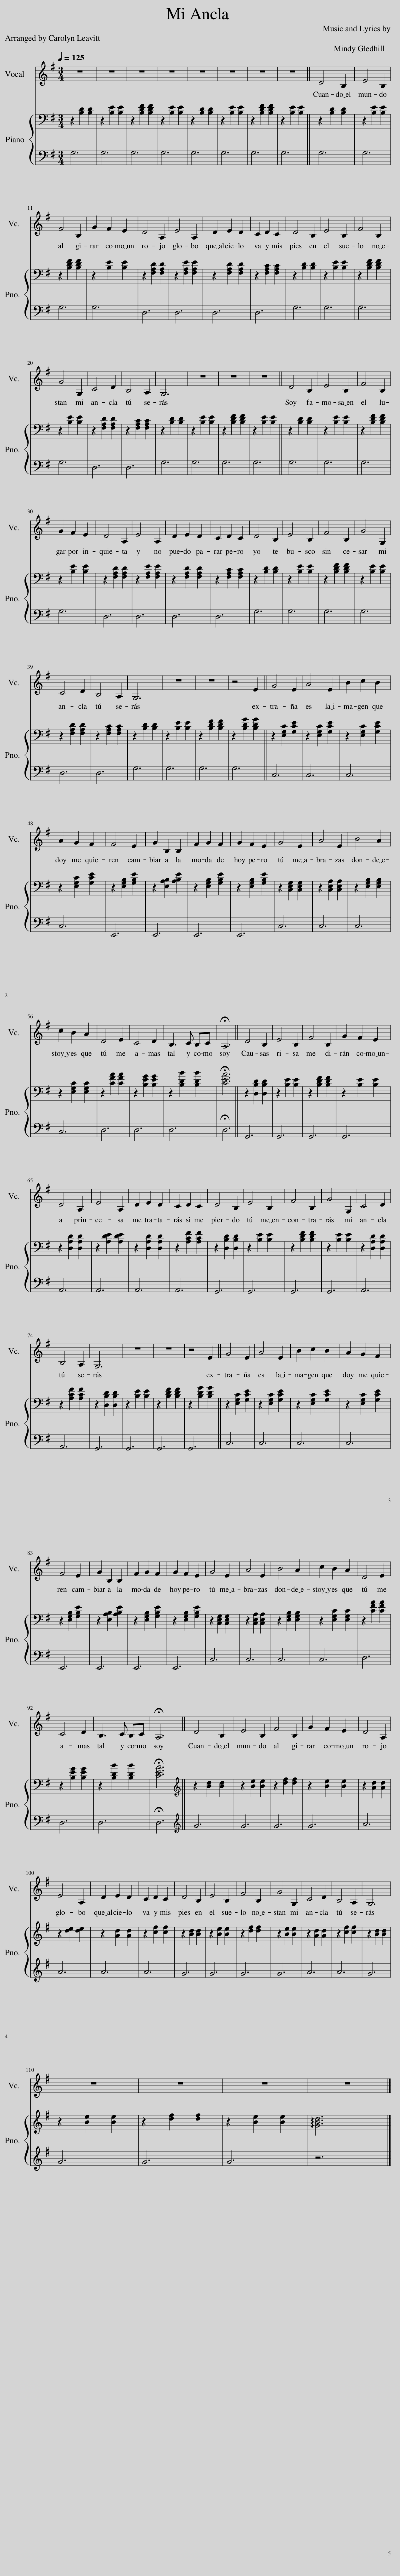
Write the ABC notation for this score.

X:1
%%score 1 { 2 | 3 }
L:1/8
Q:1/4=125
M:3/4
I:linebreak $
K:G
V:1 treble
V:2 bass
V:3 bass
V:1
 z6 | z6 | z6 | z6 | z6 | %5
 z6 | z6 | z6 || D4 B,2 | E4 B,2 |$ %10
 F4 B,2 | G2 F2 E2 | D4 A,2 | E4 A,2 | D2 E2 D2 | %15
 C2 D2 C2 | D4 B,2 | E4 B,2 | F4 B,2 |$ G4 G,2 | %20
 C4 D2 | B,4 A,2 | G,6 | z6 | z6 | %25
 z6 || D4 B,2 | E4 B,2 | F4 B,2 |$ G2 F2 E2 | %30
 D4 A,2 | E4 A,2 | D2 E2 D2 | C2 D2 C2 | D4 B,2 | %35
 E4 B,2 | F4 B,2 | G4 G,2 |$ C4 D2 | B,4 A,2 | %40
 G,6 | z6 | z6 | z4 E2 || G4 E2 | %45
 A4 E2 | B2 c2 B2 |$ A2 G2 F2 | F4 E2 | G2 B,2 B,2 | %50
 F2 G2 F2 | G2 F2 E2 | G4 E2 | A4 E2 | B4 A2 |$ %55
 c2 B2 A2 | D4 E2 | C4 D2 | B,3 C B,C | !fermata!A,6 || %60
 D4 B,2 | E4 B,2 | F4 B,2 | G2 F2 E2 |$ D4 A,2 | %65
 E4 A,2 | D2 E2 D2 | C2 D2 C2 | D4 B,2 | E4 B,2 | %70
 F4 B,2 | G4 G,2 | C4 D2 |$ B,4 A,2 | G,6 | %75
 z6 | z6 | z4 E2 || G4 E2 | A4 E2 | %80
 B2 c2 B2 | A2 G2 F2 |$ F4 E2 | G2 B,2 B,2 | F2 G2 F2 | %85
 G2 F2 E2 | G4 E2 | A4 E2 | B4 A2 | c2 B2 A2 | %90
 D4 E2 |$ C4 D2 | B,3 C B,C | !fermata!A,6 || D4 B,2 | %95
 E4 B,2 | F4 B,2 | G2 F2 E2 | D4 A,2 |$ E4 A,2 | %100
 D2 E2 D2 | C2 D2 C2 | D4 B,2 | E4 B,2 | F4 B,2 | %105
 G4 G,2 | C4 D2 | B,4 A,2 | G,6 |$ z6 | %110
 z6 | z6 | z6 |] %113
V:2
 z2 [B,D]2 [B,D]2 | z2 [B,E]2 [B,E]2 | z2 [B,DF]2 [B,DF]2 | z2 [B,E]2 [B,E]2 | z2 [B,D]2 [B,D]2 | %5
 z2 [B,E]2 [B,E]2 | z2 [B,DF]2 [B,DF]2 | z2 [B,E]2 [B,E]2 || z2 [B,D]2 [B,D]2 | z2 [B,E]2 [B,E]2 |$ %10
 z2 [B,DF]2 [B,DF]2 | z2 [B,E]2 [B,E]2 | z2 [F,A,D]2 [F,A,D]2 | z2 [F,A,E]2 [F,A,E]2 | z2 [F,A,D]2 [F,A,D]2 | %15
 z2 [F,A,C]2 [F,A,C]2 | z2 [B,D]2 [B,D]2 | z2 [B,E]2 [B,E]2 | z2 [B,DF]2 [B,DF]2 |$ z2 [B,E]2 [B,E]2 | %20
 z2 [F,A,D]2 [F,A,D]2 | z2 [F,A,C]2 [F,A,C]2 | z2 [B,D]2 [B,D]2 | z2 [B,E]2 [B,E]2 | z2 [B,DF]2 [B,DF]2 | %25
 z2 [B,E]2 [B,E]2 || z2 [B,D]2 [B,D]2 | z2 [B,E]2 [B,E]2 | z2 [B,DF]2 [B,DF]2 |$ z2 [B,E]2 [B,E]2 | %30
 z2 [F,A,D]2 [F,A,D]2 | z2 [F,A,E]2 [F,A,E]2 | z2 [F,A,D]2 [F,A,D]2 | z2 [F,A,C]2 [F,A,C]2 | z2 [B,D]2 [B,D]2 | %35
 z2 [B,E]2 [B,E]2 | z2 [B,DF]2 [B,DF]2 | z2 [B,E]2 [B,E]2 |$ z2 [F,A,D]2 [F,A,D]2 | z2 [F,A,C]2 [F,A,C]2 | %40
 z2 [B,D]2 [B,D]2 | z2 [B,E]2 [B,E]2 | z2 [B,DF]2 [B,DF]2 | z2 [B,DG]2 [B,DG]2 || z2 [E,G,C]2 [G,CE]2 | %45
 z2 [E,G,C]2 [G,CE]2 | z2 [E,G,C]2 [G,CE]2 |$ z2 [E,G,C]2 [G,CE]2 | z2 [E,G,B,]2 [G,B,E]2 | z2 [E,A,B,]2 [A,B,E]2 | %50
 z2 [E,G,B,]2 [G,B,E]2 | z2 [E,G,B,]2 [G,B,E]2 | z2 [C,E,G,]2 [C,E,G,]2 | z2 [C,E,A,]2 [C,E,A,]2 | z2 [E,G,B,]2 [E,G,B,]2 |$ %55
 z2 [E,G,C]2 [E,G,C]2 | z2 [CFA]2 [CFA]2 | z2 [B,EG]2 [B,EG]2 | z2 [B,DB]2 [B,DB]2 | !fermata![CEA]6 || %60
 z2 [D,B,D]2 [D,B,D]2 | z2 [B,E]2 [B,E]2 | z2 [B,DF]2 [B,DF]2 | z2 [B,E]2 [B,E]2 |$ z2 [D,A,D]2 [D,A,D]2 | %65
 z2 [A,DE]2 [A,DE]2 | z2 [D,A,D]2 [D,A,D]2 | z2 [A,CF]2 [A,CF]2 | z2 [D,B,D]2 [D,B,D]2 | z2 [B,E]2 [B,E]2 | %70
 z2 [B,DF]2 [B,DF]2 | z2 [B,E]2 [B,E]2 | z2 [D,A,D]2 [D,A,D]2 |$ z2 [A,CF]2 [A,CF]2 | z2 [D,B,D]2 [D,B,D]2 | %75
 z2 [B,E]2 [B,E]2 | z2 [B,DF]2 [B,DF]2 | z2 [B,DG]2 [B,DG]2 || z2 [E,G,C]2 [G,CE]2 | z2 [E,G,C]2 [G,CE]2 | %80
 z2 [E,G,C]2 [G,CE]2 | z2 [E,G,C]2 [G,CE]2 |$ z2 [E,G,B,]2 [G,B,E]2 | z2 [E,A,B,]2 [A,B,E]2 | z2 [E,G,B,]2 [G,B,E]2 | %85
 z2 [E,G,B,]2 [G,B,E]2 | z2 [C,E,G,]2 [C,E,G,]2 | z2 [C,E,A,]2 [C,E,A,]2 | z2 [E,G,B,]2 [E,G,B,]2 | z2 [E,G,C]2 [E,G,C]2 | %90
 z2 [CFA]2 [CFA]2 |$ z2 [B,EG]2 [B,EG]2 | z2 [B,DB]2 [B,DB]2 | !fermata![CEA]6 ||[K:treble] z2 [Bd]2 [Bd]2 | %95
 z2 [Be]2 [Be]2 | z2 [df]2 [df]2 | z2 [Be]2 [Be]2 | z2 [Ad]2 [Ad]2 |$ z2 [de]2 [de]2 | %100
 z2 [Ad]2 [Ad]2 | z2 [cf]2 [cf]2 | z2 [Bd]2 [Bd]2 | z2 [Be]2 [Be]2 | z2 [df]2 [df]2 | %105
 z2 [Be]2 [Be]2 | z2 [Ad]2 [Ad]2 | z2 [cf]2 [cf]2 | z2 [Bd]2 [Bd]2 |$ z2 [Be]2 [Be]2 | %110
 z2 [df]2 [df]2 | z2 [Be]2 [Be]2 | !arpeggio![GBd]6 |] %113
V:3
 G,6 | G,6 | G,6 | G,6 | G,6 | %5
 G,6 | G,6 | G,6 || G,6 | G,6 |$ %10
 G,6 | G,6 | D,6 | D,6 | D,6 | %15
 D,6 | G,6 | G,6 | G,6 |$ G,6 | %20
 D,6 | D,6 | G,6 | G,6 | G,6 | %25
 G,6 || G,6 | G,6 | G,6 |$ G,6 | %30
 D,6 | D,6 | D,6 | D,6 | G,6 | %35
 G,6 | G,6 | G,6 |$ D,6 | D,6 | %40
 G,6 | G,6 | G,6 | G,6 || C,6 | %45
 C,6 | C,6 |$ C,6 | E,,6 | E,,6 | %50
 E,,6 | E,,6 | C,6 | C,6 | C,6 |$ %55
 C,6 | D,6 | D,6 | D,6 | !fermata!D,6 || %60
 G,,6 | G,,6 | G,,6 | G,,6 |$ A,,6 | %65
 A,,6 | A,,6 | A,,6 | G,,6 | G,,6 | %70
 G,,6 | G,,6 | A,,6 |$ A,,6 | G,,6 | %75
 G,,6 | G,,6 | G,,6 || C,6 | C,6 | %80
 C,6 | C,6 |$ E,,6 | E,,6 | E,,6 | %85
 E,,6 | C,6 | C,6 | C,6 | C,6 | %90
 D,6 |$ D,6 | D,6 | !fermata!D,6 ||[K:treble] G6 | %95
 G6 | G6 | G6 | A6 |$ A6 | %100
 A6 | A6 | G6 | G6 | G6 | %105
 G6 | A6 | A6 | G6 |$ G6 | %110
 G6 | G6 | z6 |] %113
